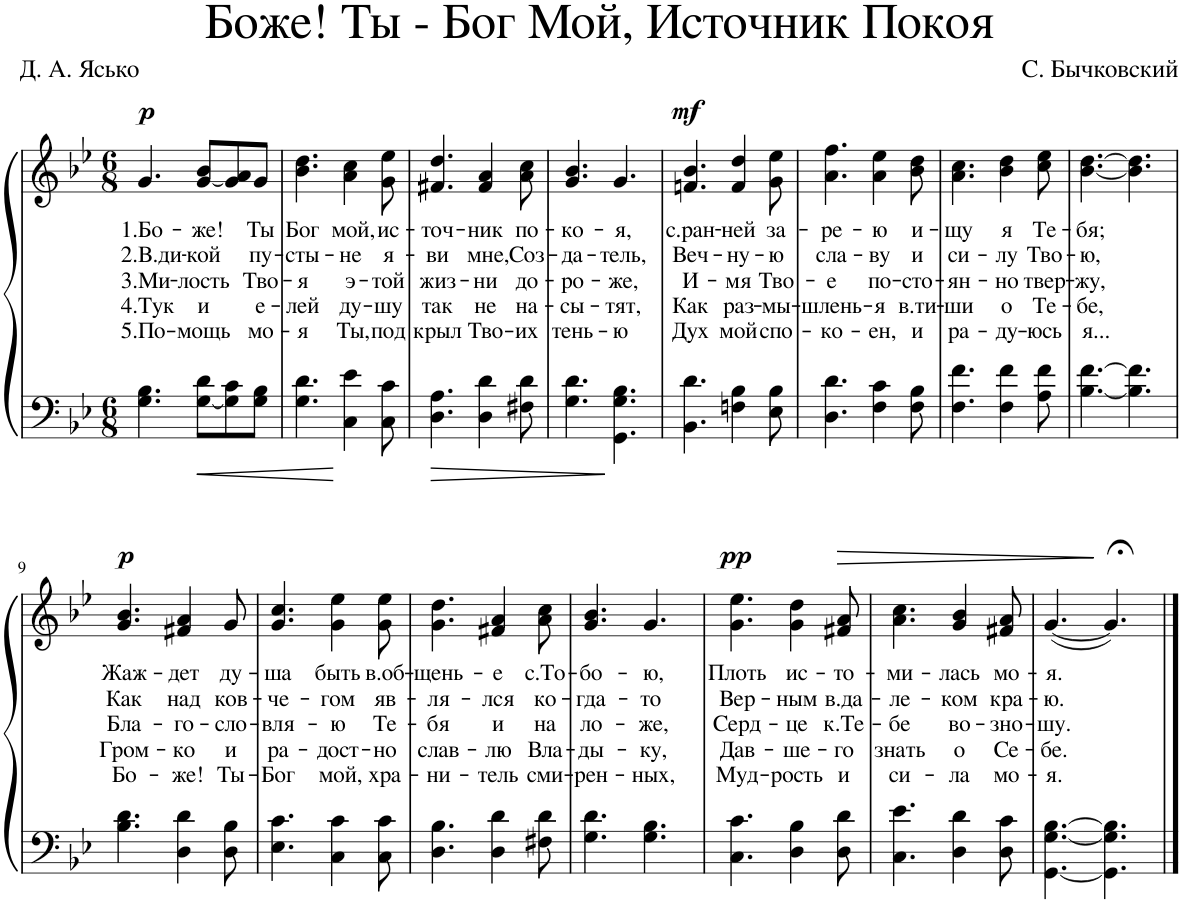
**kern	**kern	**text	**text	**text	**text	**text	**dynam
*part1	*part1	*part1	*part1	*part1	*part1	*part1	*part1
*staff2	*staff1	*staff1	*staff1	*staff1	*staff1	*staff1	*staff1/2
*I"Piano	*	*	*	*	*	*	*
*I'Pno.	*	*	*	*	*	*	*
*clefF4	*clefG2	*	*	*	*	*	*
*k[b-e-]	*k[b-e-]	*	*	*	*	*	*
*M6/8	*M6/8	*	*	*	*	*	*
=1	=1	=1	=1	=1	=1	=1	=1
!	!	!LO:LY:b	!LO:LY:b	!LO:LY:b	!LO:LY:b	!LO:LY:b	!LO:DY:a
4.G\ 4.B-\	4.g/	1.Бо-	2.В.ди-	3.Ми-	4.Тук	5.По-	p
!	!	!LO:LY:b	!LO:LY:b	!LO:LY:b	!LO:LY:b	!LO:LY:b	!
[8G\ 8d\L	[8g/ 8b-/L	-же!	-кой	-лость	и	-мощь	.
8G\] 8c\	8g/] 8a/	.	.	.	.	.	.
!	!	!LO:LY:b	!LO:LY:b	!LO:LY:b	!LO:LY:b	!LO:LY:b	!
8G\ 8B-\J	8g/J	Ты	пу-	Тво-	е-	мо-	.
=2	=2	=2	=2	=2	=2	=2	=2
!	!	!LO:LY:b	!LO:LY:b	!LO:LY:b	!LO:LY:b	!LO:LY:b	!
4.G\ 4.d\	4.b-\ 4.dd\	Бог	-сты-	-я	-лей	-я	.
!	!	!LO:LY:b	!LO:LY:b	!LO:LY:b	!LO:LY:b	!LO:LY:b	!
4C\ 4e-\	4a\ 4cc\	мой,	-не	э-	ду-	Ты,	.
!	!	!LO:LY:b	!LO:LY:b	!LO:LY:b	!LO:LY:b	!LO:LY:b	!
8C\ 8c\	8g\ 8ee-\	ис-	я-	-той	-шу	под	.
=3	=3	=3	=3	=3	=3	=3	=3
!	!	!LO:LY:b	!LO:LY:b	!LO:LY:b	!LO:LY:b	!LO:LY:b	!
4.D\ 4.A\	4.f#X/ 4.dd/	-точ-	-ви	жиз-	так	крыл	.
!	!	!LO:LY:b	!LO:LY:b	!LO:LY:b	!LO:LY:b	!LO:LY:b	!
4D\ 4d\	4f#/ 4a/	-ник	мне,	-ни	не	Тво-	.
!	!	!LO:LY:b	!LO:LY:b	!LO:LY:b	!LO:LY:b	!LO:LY:b	!
8F#X\ 8d\	8a\ 8cc\	по-	Соз-	до-	на-	-их	.
=4	=4	=4	=4	=4	=4	=4	=4
!	!	!LO:LY:b	!LO:LY:b	!LO:LY:b	!LO:LY:b	!LO:LY:b	!
4.G\ 4.d\	4.g/ 4.b-/	-ко-	-да-	-ро-	-сы-	тень-	.
!	!	!LO:LY:b	!LO:LY:b	!LO:LY:b	!LO:LY:b	!LO:LY:b	!
4.GG\ 4.G\ 4.B-\	4.g/	-я,	-тель,	-же,	-тят,	-ю	.
=5	=5	=5	=5	=5	=5	=5	=5
!	!	!LO:LY:b	!LO:LY:b	!LO:LY:b	!LO:LY:b	!LO:LY:b	!LO:DY:a
4.BB-\ 4.d\	4.fn/ 4.b-/	с.ран-	Веч-	И-	Как	Дух	mf
!	!	!LO:LY:b	!LO:LY:b	!LO:LY:b	!LO:LY:b	!LO:LY:b	!
4Fn\ 4B-\	4f/ 4dd/	-ней	-ну-	-мя	раз-	мой	.
!	!	!LO:LY:b	!LO:LY:b	!LO:LY:b	!LO:LY:b	!LO:LY:b	!
8E-\ 8B-\	8g\ 8ee-\	за-	-ю	Тво-	-мы-	спо-	.
=6	=6	=6	=6	=6	=6	=6	=6
!	!	!LO:LY:b	!LO:LY:b	!LO:LY:b	!LO:LY:b	!LO:LY:b	!
4.D\ 4.d\	4.a\ 4.ff\	-ре-	сла-	-е	-шлень-	-ко-	.
!	!	!LO:LY:b	!LO:LY:b	!LO:LY:b	!LO:LY:b	!LO:LY:b	!
4F\ 4c\	4a\ 4ee-\	-ю	-ву	по-	-я	-ен,	.
!	!	!LO:LY:b	!LO:LY:b	!LO:LY:b	!LO:LY:b	!LO:LY:b	!
8F\ 8B-\	8b-\ 8dd\	и-	и	-сто-	в.ти-	и	.
=7	=7	=7	=7	=7	=7	=7	=7
!	!	!LO:LY:b	!LO:LY:b	!LO:LY:b	!LO:LY:b	!LO:LY:b	!
4.F\ 4.f\	4.a\ 4.cc\	-щу	си-	-ян-	-ши	ра-	.
!	!	!LO:LY:b	!LO:LY:b	!LO:LY:b	!LO:LY:b	!LO:LY:b	!
4F\ 4f\	4b-\ 4dd\	я	-лу	-но	о	-ду-	.
!	!	!LO:LY:b	!LO:LY:b	!LO:LY:b	!LO:LY:b	!LO:LY:b	!
8A\ 8f\	8cc\ 8ee-\	Те-	Тво-	твер-	Те-	-юсь	.
=8	=8	=8	=8	=8	=8	=8	=8
!	!	!LO:LY:b	!LO:LY:b	!LO:LY:b	!LO:LY:b	!LO:LY:b	!
[4.B-\ [4.f\	[4.b-\ [4.dd\	-бя;	-ю,	-жу,	-бе,	я...	.
4.B-\] 4.f\]	4.b-\] 4.dd\]	.	.	.	.	.	.
!!LO:LB:g=z
=9	=9	=9	=9	=9	=9	=9	=9
!	!	!LO:LY:b	!LO:LY:b	!LO:LY:b	!LO:LY:b	!LO:LY:b	!LO:DY:a
4.B-\ 4.d\	4.g/ 4.b-/	Жаж-	Как	Бла-	Гром-	Бо-	p
!	!	!LO:LY:b	!LO:LY:b	!LO:LY:b	!LO:LY:b	!LO:LY:b	!
4D\ 4d\	4f#X/ 4a/	-дет	над	-го-	-ко	-же!	.
!	!	!LO:LY:b	!LO:LY:b	!LO:LY:b	!LO:LY:b	!LO:LY:b	!
8D\ 8B-\	8g/	ду-	ков-	-сло-	и	Ты-	.
=10	=10	=10	=10	=10	=10	=10	=10
!	!	!LO:LY:b	!LO:LY:b	!LO:LY:b	!LO:LY:b	!LO:LY:b	!
4.E-\ 4.c\	4.g/ 4.cc/	-ша	-че-	-вля-	ра-	-Бог	.
!	!	!LO:LY:b	!LO:LY:b	!LO:LY:b	!LO:LY:b	!LO:LY:b	!
4C\ 4c\	4g\ 4ee-\	быть	-гом	-ю	-дост-	мой,	.
!	!	!LO:LY:b	!LO:LY:b	!LO:LY:b	!LO:LY:b	!LO:LY:b	!
8C\ 8c\	8g\ 8ee-\	в.об-	яв-	Те-	-но	хра-	.
=11	=11	=11	=11	=11	=11	=11	=11
!	!	!LO:LY:b	!LO:LY:b	!LO:LY:b	!LO:LY:b	!LO:LY:b	!
4.D\ 4.B-\	4.g\ 4.dd\	-щень-	-ля-	-бя	слав-	-ни-	.
!	!	!LO:LY:b	!LO:LY:b	!LO:LY:b	!LO:LY:b	!LO:LY:b	!
4D\ 4d\	4f#X/ 4a/	-е	-лся	и	-лю	-тель	.
!	!	!LO:LY:b	!LO:LY:b	!LO:LY:b	!LO:LY:b	!LO:LY:b	!
8F#X\ 8d\	8a\ 8cc\	с.То-	ко-	на	Вла-	сми-	.
=12	=12	=12	=12	=12	=12	=12	=12
!	!	!LO:LY:b	!LO:LY:b	!LO:LY:b	!LO:LY:b	!LO:LY:b	!
4.G\ 4.d\	4.g/ 4.b-/	-бо-	-гда-	ло-	-ды-	-рен-	.
!	!	!LO:LY:b	!LO:LY:b	!LO:LY:b	!LO:LY:b	!LO:LY:b	!
4.G\ 4.B-\	4.g/	-ю,	-то	-же,	-ку,	-ных,	.
=13	=13	=13	=13	=13	=13	=13	=13
!	!	!LO:LY:b	!LO:LY:b	!LO:LY:b	!LO:LY:b	!LO:LY:b	!LO:DY:a
4.C\ 4.c\	4.g\ 4.ee-\	Плоть	Вер-	Серд-	Дав-	Муд-	pp
!	!	!LO:LY:b	!LO:LY:b	!LO:LY:b	!LO:LY:b	!LO:LY:b	!
4D\ 4B-\	4g\ 4dd\	ис-	-ным	-це	-ше-	-рость	.
!	!	!LO:LY:b	!LO:LY:b	!LO:LY:b	!LO:LY:b	!LO:LY:b	!LO:HP:b
8D\ 8d\	8f#X/ 8a/	-то-	в.да-	к.Те-	-го	и	>
=14	=14	=14	=14	=14	=14	=14	=14
!	!	!LO:LY:b	!LO:LY:b	!LO:LY:b	!LO:LY:b	!LO:LY:b	!
4.C\ 4.e-\	4.a\ 4.cc\	-ми-	-ле-	-бе	знать	си-	.
!	!	!LO:LY:b	!LO:LY:b	!LO:LY:b	!LO:LY:b	!LO:LY:b	!
4D\ 4d\	4g/ 4b-/	-лась	-ком	во-	о	-ла	.
!	!	!LO:LY:b	!LO:LY:b	!LO:LY:b	!LO:LY:b	!LO:LY:b	!
8D\ 8c\	8f#X/ 8a/	мо-	кра-	-зно-	Се-	мо-	.
=15	=15	=15	=15	=15	=15	=15	=15
!	!	!LO:LY:b	!LO:LY:b	!LO:LY:b	!LO:LY:b	!LO:LY:b	!
[4.GG\ [<4.G\ [4.B-\	([4.g;</	-я.	-ю.	-шу.	-бе.	-я.	.
4.GG\] 4.G\] 4.B-\]	4.g/])	.	.	.	.	.	]
==	==	==	==	==	==	==	==
*-	*-	*-	*-	*-	*-	*-	*-
